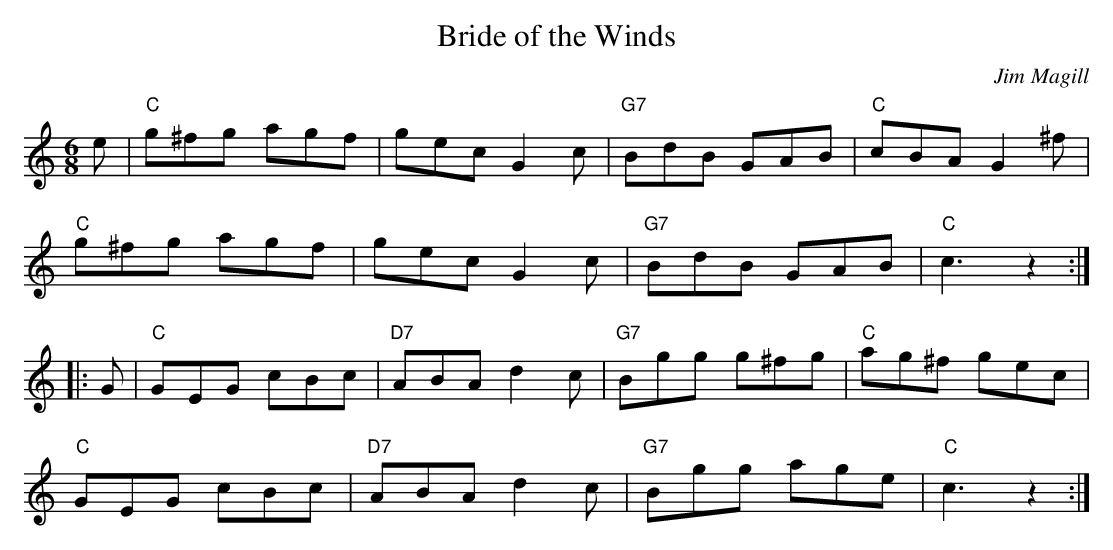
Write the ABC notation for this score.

X:1
T:Bride of the Winds
M:6/8
L:1/8
C:Jim Magill
K:C
e|"C"g^fg agf|gec G2c|"G7"BdB GAB|"C"cBA G2^f|!
"C"g^fg agf|gec G2c|"G7"BdB GAB|"C"c3 z2:|!
|:G|"C"GEG cBc|"D7"ABA d2c|"G7"Bgg g^fg|"C"ag^f gec|!
"C"GEG cBc|"D7"ABA d2c|"G7"Bgg age|"C"c3 z2:|]
